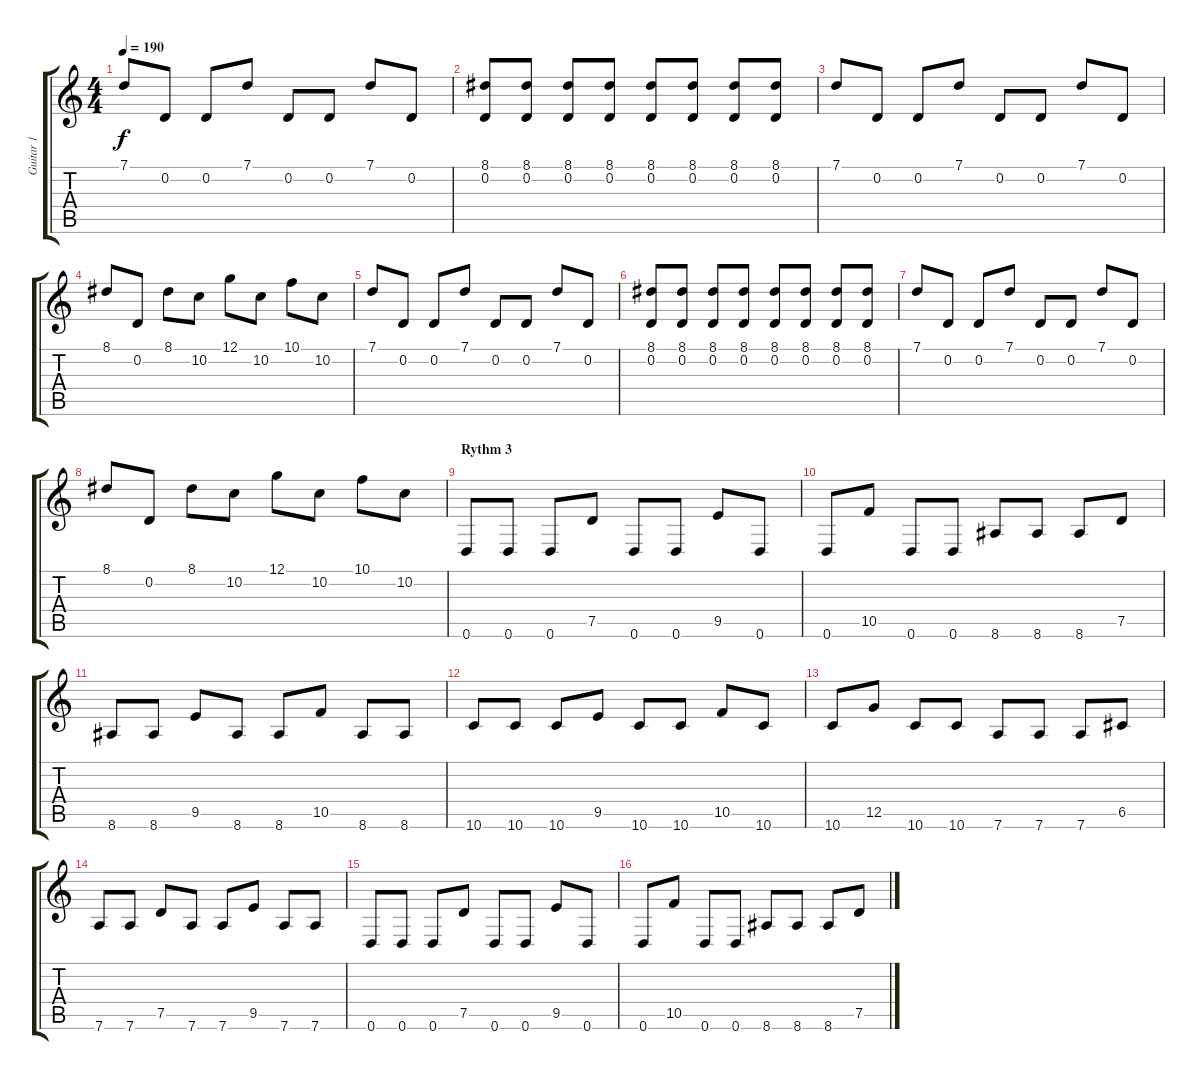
\track ("Guitar 1" "Guitar 1") {instrument overdrivenguitar}
\staff {score tabs}
\tuning (G3 D3 F3 C3 G2 D2) {hide}
\ts (4 4)
\tempo 190
\clef g2
\ks c
7.1.8{dy f} 0.2.8 0.2.8 7.1.8 0.2.8 0.2.8 7.1.8 0.2.8 |
(8.1 0.2).8 (8.1 0.2).8 (8.1 0.2).8 (8.1 0.2).8 (8.1 0.2).8 (8.1 0.2).8 (8.1 0.2).8 (8.1 0.2).8 |
7.1.8 0.2.8 0.2.8 7.1.8 0.2.8 0.2.8 7.1.8 0.2.8 |
8.1.8 0.2.8 8.1.8 10.2.8 12.1.8 10.2.8 10.1.8 10.2.8 |
7.1.8 0.2.8 0.2.8 7.1.8 0.2.8 0.2.8 7.1.8 0.2.8 |
(8.1 0.2).8 (8.1 0.2).8 (8.1 0.2).8 (8.1 0.2).8 (8.1 0.2).8 (8.1 0.2).8 (8.1 0.2).8 (8.1 0.2).8 |
7.1.8 0.2.8 0.2.8 7.1.8 0.2.8 0.2.8 7.1.8 0.2.8 |
8.1.8 0.2.8 8.1.8 10.2.8 12.1.8 10.2.8 10.1.8 10.2.8 |
\section ("" "Rythm 3")
0.6.8 0.6.8 0.6.8 7.5.8 0.6.8 0.6.8 9.5.8 0.6.8 |
0.6.8 10.5.8 0.6.8 0.6.8 8.6.8 8.6.8 8.6.8 7.5.8 |
8.6.8 8.6.8 9.5.8 8.6.8 8.6.8 10.5.8 8.6.8 8.6.8 |
10.6.8 10.6.8 10.6.8 9.5.8 10.6.8 10.6.8 10.5.8 10.6.8 |
10.6.8 12.5.8 10.6.8 10.6.8 7.6.8 7.6.8 7.6.8 6.5.8 |
7.6.8 7.6.8 7.5.8 7.6.8 7.6.8 9.5.8 7.6.8 7.6.8 |
0.6.8 0.6.8 0.6.8 7.5.8 0.6.8 0.6.8 9.5.8 0.6.8 |
0.6.8 10.5.8 0.6.8 0.6.8 8.6.8 8.6.8 8.6.8 7.5.8
